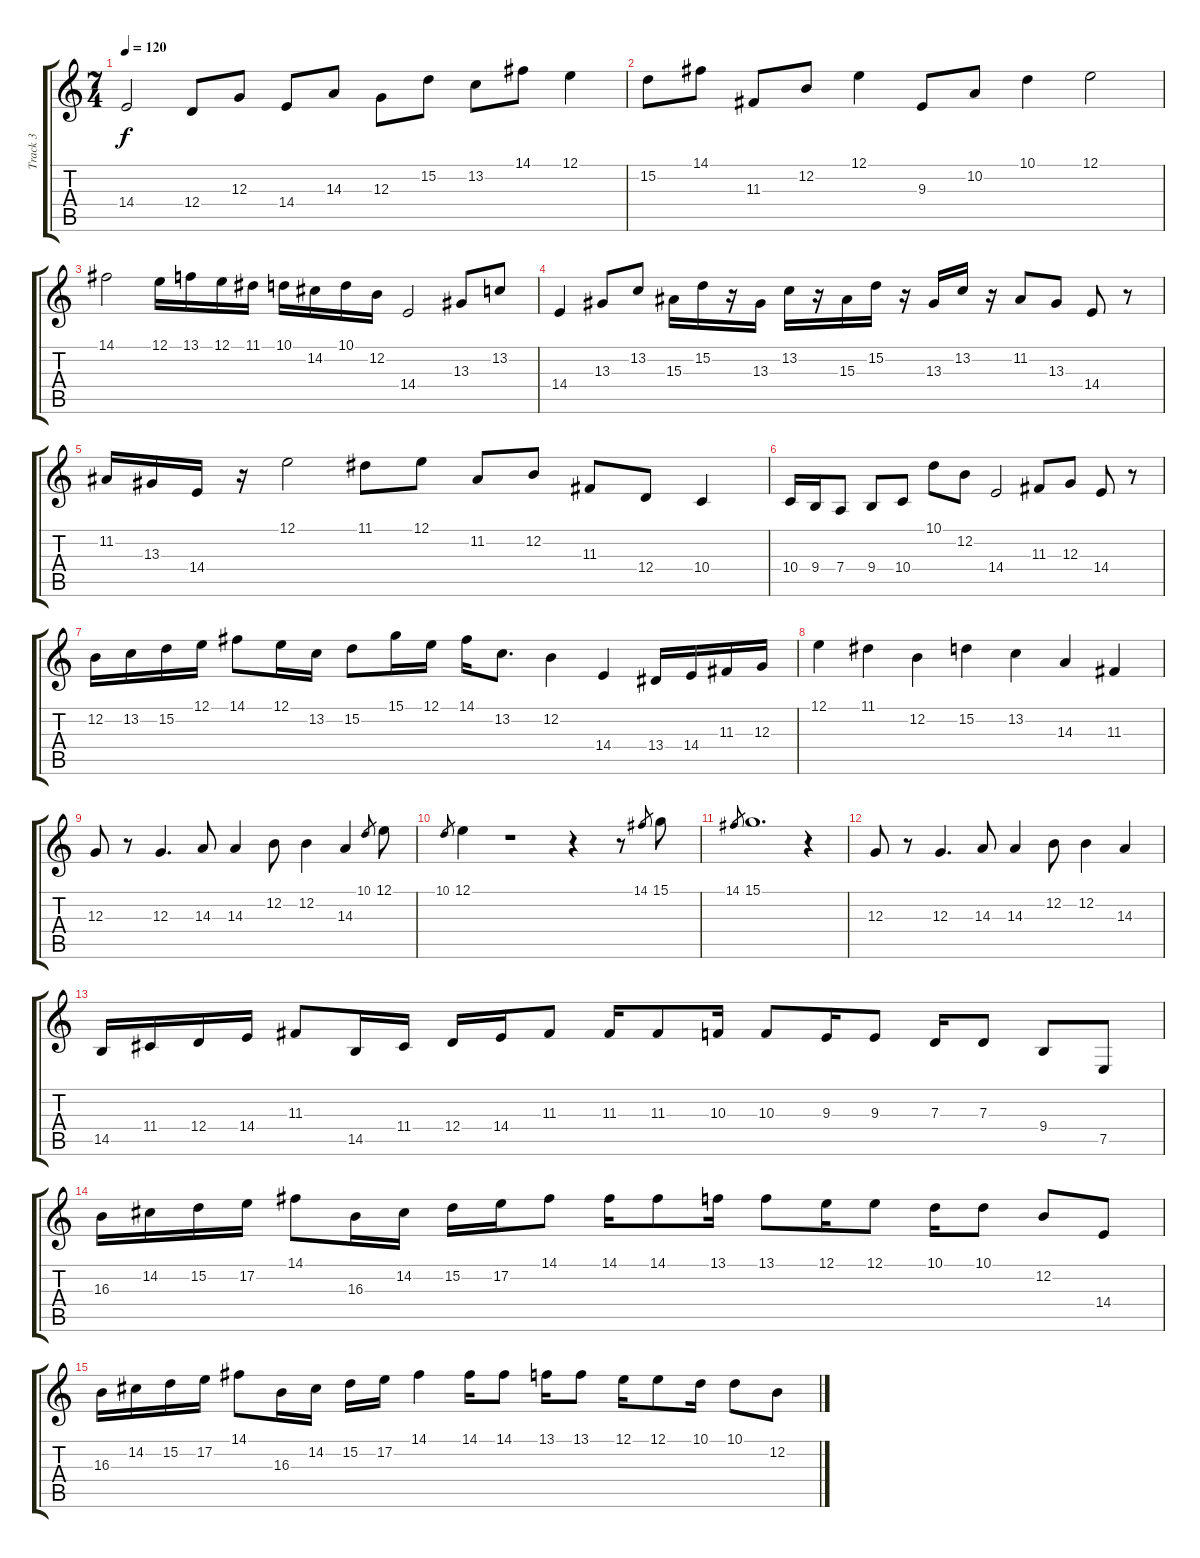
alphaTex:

\track ("Track 3" "Track 3") {instrument trumpet}
\staff {score tabs}
\tuning (E4 B3 G3 D3 A2 E2) {hide}
\ts (7 4)
\tempo 120
\clef g2
\ks c
14.4.2{dy f} 12.4.8 12.3.8 14.4.8 14.3.8 12.3.8 15.2.8 13.2.8 14.1.8 12.1.4 |
15.2.8 14.1.8 11.3.8 12.2.8 12.1.4 9.3.8 10.2.8 10.1.4 12.1.2 |
14.1.2 12.1.16 13.1.16 12.1.16 11.1.16 10.1.16 14.2.16 10.1.16 12.2.16 14.4.2 13.3.8 13.2.8 |
14.4.4 13.3.8 13.2.8 15.3.16 15.2.16 r.16 13.3.16 13.2.16 r.16 15.3.16 15.2.16 r.16 13.3.16 13.2.16 r.16 11.2.8 13.3.8 14.4.8 r.8 |
11.2.16 13.3.16 14.4.16 r.16 12.1.2 11.1.8 12.1.8 11.2.8 12.2.8 11.3.8 12.4.8 10.4.4 |
10.4.16 9.4.16 7.4.8 9.4.8 10.4.8 10.1.8 12.2.8 14.4.2 11.3.8 12.3.8 14.4.8 r.8 |
12.2.16 13.2.16 15.2.16 12.1.16 14.1.8 12.1.16 13.2.16 15.2.8 15.1.16 12.1.16 14.1.16 13.2.8{d} 12.2.4 14.4.4 13.4.16 14.4.16 11.3.16 12.3.16 |
12.1.4 11.1.4 12.2.4 15.2.4 13.2.4 14.3.4 11.3.4 |
12.3.8 r.8 12.3.4{d} 14.3.8 14.3.4 12.2.8 12.2.4 14.3.4 10.1.8{gr} 12.1.8 |
10.1.8{gr} 12.1.4 r.1 r.4 r.8 14.1.8{gr} 15.1.8 |
14.1.8{gr} 15.1.1{d} r.4 |
12.3.8 r.8 12.3.4{d} 14.3.8 14.3.4 12.2.8 12.2.4 14.3.4 |
14.5.16 11.4.16 12.4.16 14.4.16 11.3.8 14.5.16 11.4.16 12.4.16 14.4.16 11.3.8 11.3.16 11.3.8 10.3.16 10.3.8 9.3.16 9.3.8 7.3.16 7.3.8 9.4.8 7.5.8 |
16.3.16 14.2.16 15.2.16 17.2.16 14.1.8 16.3.16 14.2.16 15.2.16 17.2.16 14.1.8 14.1.16 14.1.8 13.1.16 13.1.8 12.1.16 12.1.8 10.1.16 10.1.8 12.2.8 14.4.8 |
16.3.16 14.2.16 15.2.16 17.2.16 14.1.8 16.3.16 14.2.16 15.2.16 17.2.16 14.1.4 14.1.16 14.1.8 13.1.16 13.1.8 12.1.16 12.1.8 10.1.16 10.1.8 12.2.8
